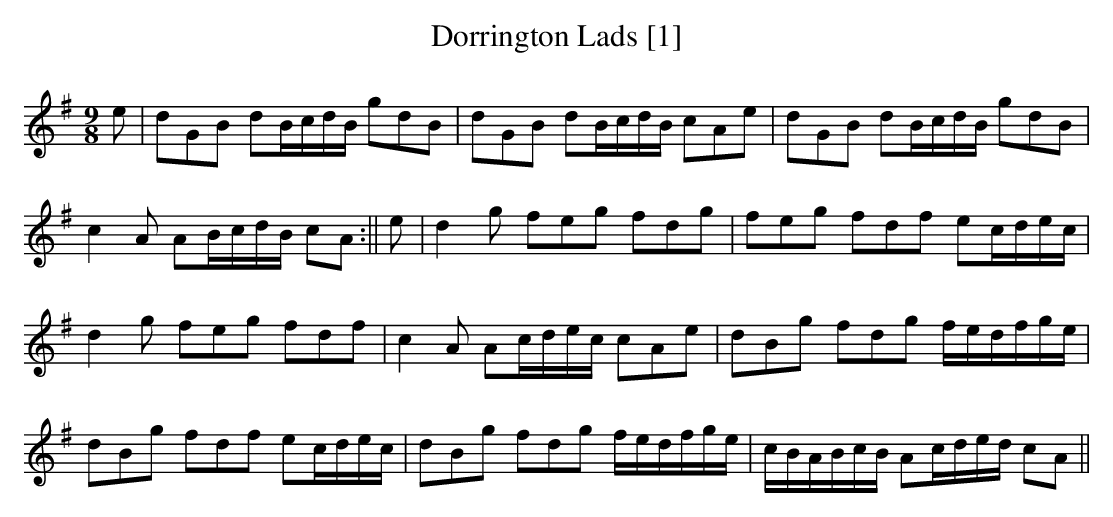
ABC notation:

X:1
T:Dorrington Lads [1]
L:1/8
M:9/8
K:G
e|dGB dB/c/d/B/ gdB|dGB dB/c/d/B/ cAe|dGB dB/c/d/B/ gdB|
c2A AB/c/d/B/ cA:||e|d2g feg fdg|feg fdf ec/d/e/c/|
d2g feg fdf|c2A Ac/d/e/c/ cAe|dBg fdg f/e/d/f/g/e/|
dBg fdf ec/d/e/c/|dBg fdg f/e/d/f/g/e/|c/B/A/B/c/B/ Ac/d/e/d/ cA||
